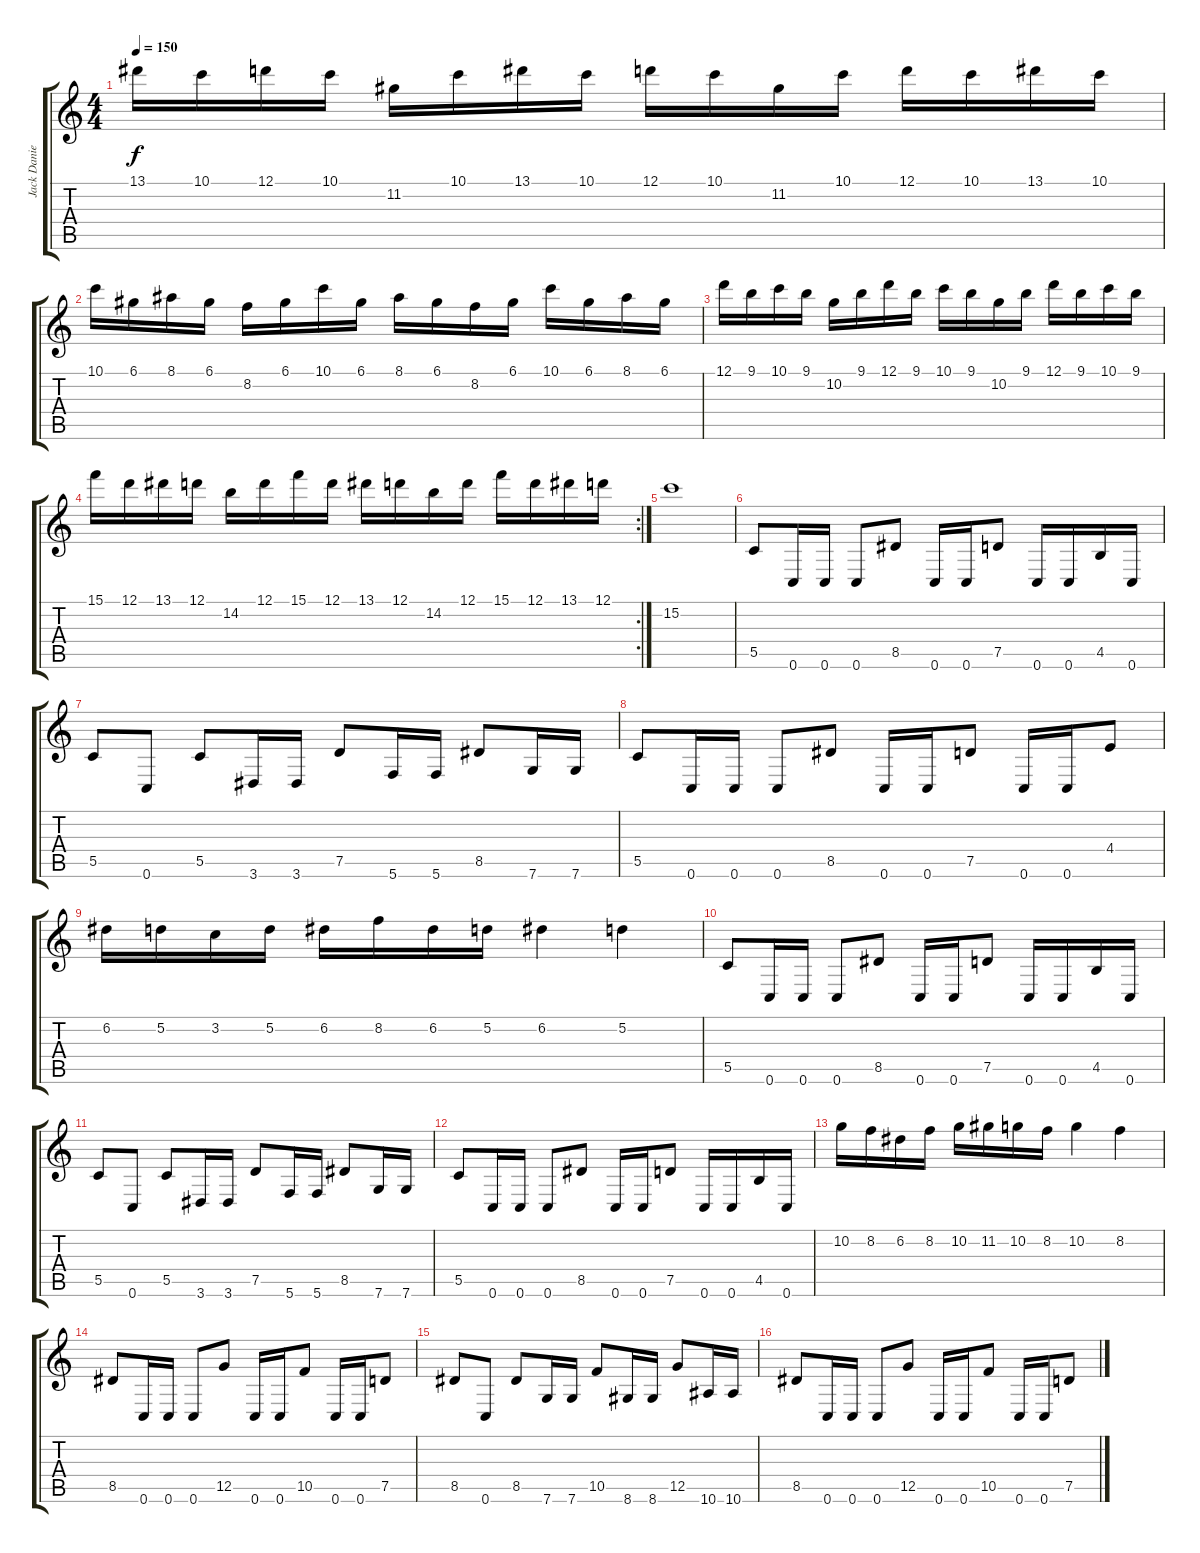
\track ("Jack Daniels (lead guitar)" "Jack Danie") {instrument distortionguitar}
\staff {score tabs}
\tuning (D4 A3 F3 C3 G2 C2) {hide}
\ts (4 4)
\tempo 150
\clef g2
\ks c
13.1.16{dy f} 10.1.16 12.1.16 10.1.16 11.2.16 10.1.16 13.1.16 10.1.16 12.1.16 10.1.16 11.2.16 10.1.16 12.1.16 10.1.16 13.1.16 10.1.16 |
10.1.16 6.1.16 8.1.16 6.1.16 8.2.16 6.1.16 10.1.16 6.1.16 8.1.16 6.1.16 8.2.16 6.1.16 10.1.16 6.1.16 8.1.16 6.1.16 |
12.1.16 9.1.16 10.1.16 9.1.16 10.2.16 9.1.16 12.1.16 9.1.16 10.1.16 9.1.16 10.2.16 9.1.16 12.1.16 9.1.16 10.1.16 9.1.16 |
\rc 2
15.1.16 12.1.16 13.1.16 12.1.16 14.2.16 12.1.16 15.1.16 12.1.16 13.1.16 12.1.16 14.2.16 12.1.16 15.1.16 12.1.16 13.1.16 12.1.16 |
15.2.1 |
5.5.8 0.6.16 0.6.16 0.6.8 8.5.8 0.6.16 0.6.16 7.5.8 0.6.16 0.6.16 4.5.16 0.6.16 |
5.5.8 0.6.8 5.5.8 3.6.16 3.6.16 7.5.8 5.6.16 5.6.16 8.5.8 7.6.16 7.6.16 |
5.5.8 0.6.16 0.6.16 0.6.8 8.5.8 0.6.16 0.6.16 7.5.8 0.6.16 0.6.16 4.4.8 |
6.2.16 5.2.16 3.2.16 5.2.16 6.2.16 8.2.16 6.2.16 5.2.16 6.2.4 5.2.4 |
5.5.8 0.6.16 0.6.16 0.6.8 8.5.8 0.6.16 0.6.16 7.5.8 0.6.16 0.6.16 4.5.16 0.6.16 |
5.5.8 0.6.8 5.5.8 3.6.16 3.6.16 7.5.8 5.6.16 5.6.16 8.5.8 7.6.16 7.6.16 |
5.5.8 0.6.16 0.6.16 0.6.8 8.5.8 0.6.16 0.6.16 7.5.8 0.6.16 0.6.16 4.5.16 0.6.16 |
10.2.16 8.2.16 6.2.16 8.2.16 10.2.16 11.2.16 10.2.16 8.2.16 10.2.4 8.2.4 |
8.5.8 0.6.16 0.6.16 0.6.8 12.5.8 0.6.16 0.6.16 10.5.8 0.6.16 0.6.16 7.5.8 |
8.5.8 0.6.8 8.5.8 7.6.16 7.6.16 10.5.8 8.6.16 8.6.16 12.5.8 10.6.16 10.6.16 |
8.5.8 0.6.16 0.6.16 0.6.8 12.5.8 0.6.16 0.6.16 10.5.8 0.6.16 0.6.16 7.5.8
